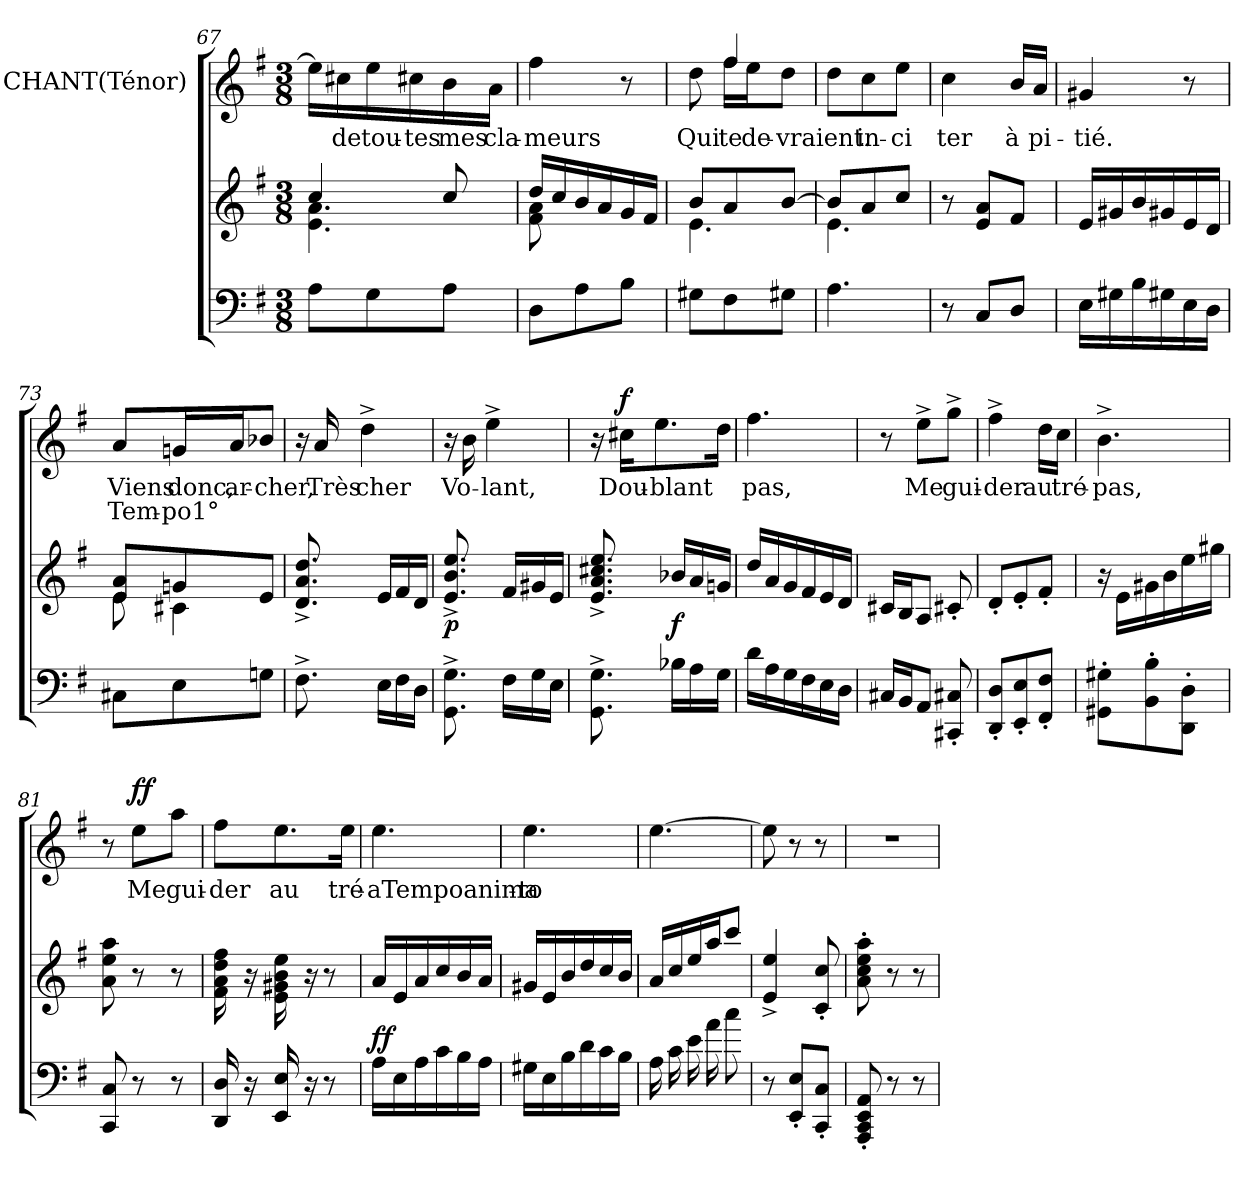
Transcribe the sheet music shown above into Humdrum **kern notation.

**kern	**dynam	**kern	**kern	**text	**text	**dynam
*part3	*part3	*part2	*part1	*part1	*part1	*part1
*staff3	*staff3	*staff2	*staff1	*staff1	*staff1	*staff1
*	*	*	*I"CHANT(Ténor)	*	*	*
!!LO:LB:g=z
*clefF4	*	*clefG2	*clefG2	*	*	*
*k[f#]	*	*k[f#]	*k[f#]	*	*	*
*M3/8	*	*M3/8	*M3/8	*	*	*
=67	=67	=67	=67	=67	=67	=67
*	*	*^	*	*	*	*
8Ai\L	.	4ccj/	4.eZ\ 4.aZ\	16eej\LL]	.	.	.
.	.	.	.	16cc#Xj\	de	.	.
8Gi\	.	.	.	16eej\	tou-	.	.
.	.	.	.	16cc#Xj\	tes	.	.
8Ai\J	.	8ccj/	.	16bj\	mes	.	.
.	.	.	.	16aj\JJ	cla-	.	.
=68	=68	=68	=68	=68	=68	=68	=68
8Di\L	.	16ddj/LL	8f#Z\ 8aZ\	4ff#j\	meurs	.	.
.	.	16ccj/	.	.	.	.	.
8Ai\	.	16bj/	4ryy	.	.	.	.
.	.	16aj/	.	.	.	.	.
8Bi\J	.	16gj/	.	8r	.	.	.
.	.	16f#j/JJ	.	.	.	.	.
=69	=69	=69	=69	=69	=69	=69	=69
*	*	*	*	*^	*	*	*
8G#Xi\L	.	8bj/L	4.eZ\	8ddj\	8ryy	Qui	.	.
8F#i\	.	8aj/	.	4ff#j/	16ff#i\LL	te	.	.
.	.	.	.	.	16eei\J	de-	.	.
8G#Xi\J	.	[8bj/J	.	.	8ddi\J	vraient.	.	.
*	*	*	*	*v	*v	*	*	*
=70	=70	=70	=70	=70	=70	=70	=70
4.Ai\	.	8bj/L]	4.eZ\	8ddj\L	.	.	.
.	.	8aj/	.	8ccj\	in-	.	.
.	.	8ccj/J	.	8eej\J	ci	.	.
*	*	*v	*v	*	*	*	*
!!LO:PB:g=z
=71	=71	=71	=71	=71	=71	=71
8r	.	8r	4ccj\	ter	.	.
8Ci/L	.	8aj/ 8ej/L	.	.	.	.
8Di/J	.	8f#j/J	16bj/LL	à	.	.
.	.	.	16aj/JJ	pi-	.	.
=72	=72	=72	=72	=72	=72	=72
16Ei\LL	.	16ej/LL	4g#Xj/	tié.	.	.
16G#Xi\	.	16g#Xj/	.	.	.	.
16Bi\	.	16bj/	.	.	.	.
16G#Xi\	.	16g#Xj/	.	.	.	.
16Ei\	.	16ej/	8r	.	.	.
16Di\JJ	.	16dj/JJ	.	.	.	.
=73	=73	=73	=73	=73	=73	=73
*	*	*^	*	*	*	*
8C#Xi\L	.	8ej/ 8aj/L	8eZ\	8aj/L	Viens	Tem-	.
8Ei\	.	8gnj/	4c#XZ\	16gnj/L	donc,	po1°	.
.	.	.	.	16aj/J	ar-	.	.
8Gni\J	.	8ej/J	.	8b-Xj/J	cher,	.	.
*	*	*v	*v	*	*	*	*
=74	=74	=74	=74	=74	=74	=74
8.F#^>i\	.	8.ddj^>/ 8.aj^>/ 8.dj^>/	16r	.	.	.
.	.	.	16aj/	Très	.	.
.	.	.	4dd^>j\	cher	.	.
16Ei\LL	.	16ej/LL	.	.	.	.
16F#i\	.	16f#j/	.	.	.	.
16Di\JJ	.	16dj/JJ	.	.	.	.
!!LO:LB:g=z
=75	=75	=75	=75	=75	=75	=75
!	!LO:DY:a	!	!	!	!	!
8.GGi^>\ 8.Gi^>\	p	8.eej^>/ 8.bj^>/ 8.ej^>/	16r	.	.	.
.	.	.	16bj\	Vo-	.	.
.	.	.	4ee^>j\	lant,	.	.
16F#i\LL	.	16f#j/LL	.	.	.	.
16Gi\	.	16g#Xj/	.	.	.	.
16Ei\JJ	.	16ej/JJ	.	.	.	.
=76	=76	=76	=76	=76	=76	=76
8.GGi^>\ 8.Gi^>\	.	8.eej^>/ 8.cc#Xj^>/ 8.aj^>/ 8.ej^>/	16r	.	.	.
!	!	!	!	!	!	!LO:DY:a
.	.	.	16cc#Xj\KL	Dou-	.	f
.	.	.	8.eej\	blant	.	.
!	!LO:DY:a	!	!	!	!	!
16B-Xi\LL	f	16b-Xj/LL	.	.	.	.
16Ai\	.	16aj/	.	.	.	.
16Gi\JJ	.	16gnj/JJ	16ddj\Jk	.	.	.
=77	=77	=77	=77	=77	=77	=77
16di\LL	.	16ddj/LL	4.ff#j\	pas,	.	.
16Ai\	.	16aj/	.	.	.	.
16Gi\	.	16gj/	.	.	.	.
16F#i\	.	16f#j/	.	.	.	.
16Ei\	.	16ej/	.	.	.	.
16Di\JJ	.	16dj/JJ	.	.	.	.
=78	=78	=78	=78	=78	=78	=78
16C#Xi/LL	.	16c#Xj/LL	8r	.	.	.
16BBi/J	.	16Bj/J	.	.	.	.
8AAi/J	.	8Aj/J	8ee^>j\L	Me	.	.
8C#Xi'</ 8CC#Xi'</	.	8c#X'<j/	8gg^>j\J	gui-	.	.
!!LO:LB:g=z
=79	=79	=79	=79	=79	=79	=79
8Di'</ 8DDi'</L	.	8d'<j/L	4ff#^>j\	der	.	.
8Ei'</ 8EEi'</	.	8e'<j/	.	.	.	.
8F#i'</ 8FF#i'</J	.	8f#'<j/J	16ddj\LL	au	.	.
.	.	.	16ccj\JJ	tré-	.	.
=80	=80	=80	=80	=80	=80	=80
8GG#Xi'>\ 8G#Xi'>\L	.	16r	4.b^>j\	pas,	.	.
.	.	16ej\LL	.	.	.	.
8BBi'>\ 8Bi'>\	.	16g#Xj\	.	.	.	.
.	.	16bj\	.	.	.	.
8DDi'>\ 8Di'>\J	.	16eej\	.	.	.	.
.	.	16gg#Xj\JJ	.	.	.	.
=81	=81	=81	=81	=81	=81	=81
8Ci/ 8CCi/	.	8aj\ 8eej\ 8aaj\	8r	.	.	.
!	!	!	!	!	!	!LO:DY:a
8r	.	8r	8eej\L	Me	.	ff
8r	.	8r	8aaj\J	gui-	.	.
=82	=82	=82	=82	=82	=82	=82
16Di/ 16DDi/	.	16f#j\ 16aj\ 16ddj\ 16ff#j\	8ff#j\L	der	.	.
16r	.	16r	.	.	.	.
16Ei/ 16EEi/	.	16ej\ 16g#Xj\ 16eej\ 16bj\	8.eej\	au	.	.
16r	.	16r	.	.	.	.
8r	.	8r	.	.	.	.
.	.	.	16eej\Jk	tré-	.	.
!!LO:LB:g=z
=83	=83	=83	=83	=83	=83	=83
!	!LO:DY:a	!	!	!	!	!
16Ai\LL	ff	16aj/LL	4.eej\	aTempoanima-	.	.
16Ei\	.	16ej/	.	.	.	.
16Ai\	.	16aj/	.	.	.	.
16ci\	.	16ccj/	.	.	.	.
16Bi\	.	16bj/	.	.	.	.
16Ai\JJ	.	16aj/JJ	.	.	.	.
=84	=84	=84	=84	=84	=84	=84
16G#Xi\LL	.	16g#Xj/LL	4.eej\	to	.	.
16Ei\	.	16ej/	.	.	.	.
16Bi\	.	16bj/	.	.	.	.
16di\	.	16ddj/	.	.	.	.
16ci\	.	16ccj/	.	.	.	.
16Bi\JJ	.	16bj/JJ	.	.	.	.
=85	=85	=85	=85	=85	=85	=85
*^	*	*	*	*	*	*
16Ai\	4.ryy	.	16aj/LL	[4.eej\	.	.	.
16ci\	.	.	16ccj/	.	.	.	.
16ei\	.	.	16eej/	.	.	.	.
16ai\	.	.	16aaj/J	.	.	.	.
8cci\	.	.	8cccj/J	.	.	.	.
*v	*v	*	*	*	*	*	*
=86	=86	=86	=86	=86	=86	=86
8r	.	4eej^</ 4ej^</	8eej\]	.	.	.
8Ei'</ 8EEi'</L	.	.	8r	.	.	.
8Ci'</ 8CCi'</J	.	8ccj'</ 8cj'</	8r	.	.	.
=87	=87	=87	=87	=87	=87	=87
8AAi'</ 8EEi'</ 8CCi'</ 8AAAi'</	.	8aj'>\ 8ccj'>\ 8eej'>\ 8aaj'>\	4.r	.	.	.
8r	.	8r	.	.	.	.
8r	.	8r	.	.	.	.
=	=	=	=	=	=	=
*-	*-	*-	*-	*-	*-	*-
